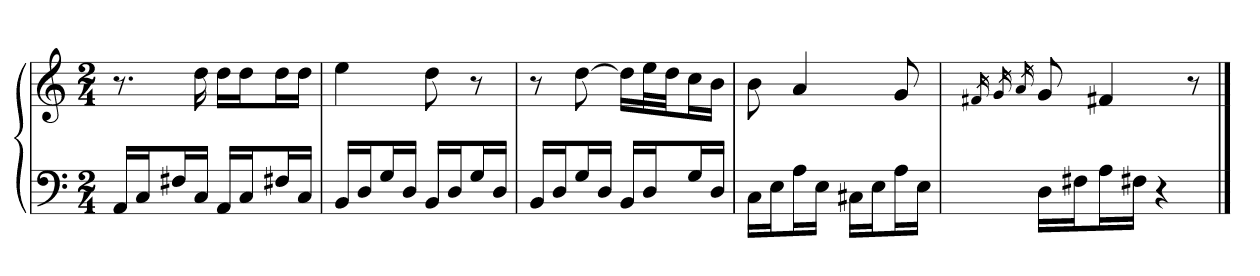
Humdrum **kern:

**kern	**kern
*part1	*part1
*staff2	*staff1
*clefF4	*clefG2
*k[]	*k[]
*C:	*C:
*M2/4	*M2/4
=1	=1
16AA/LL	8.r
16C/J	.
16F#X/L	.
16C/JJ	16dd
16AA/LL	16dd\LL
16C/J	16dd\J
16F#X/L	16dd\L
16C/JJ	16dd\JJ
=2	=2
16BB/LL	4ee
16D/J	.
16G/L	.
16D/JJ	.
16BB/LL	8dd
16D/J	.
16G/L	8r
16D/JJ	.
=3	=3
16BB/LL	8r
16D/J	.
16G/L	[8dd
16D/JJ	.
16BB/LL	16dd\LL]
16D/J	32ee\L
.	32dd\JJ
16G/L	16cc\L
16D/JJ	16b\JJ
=4	=4
16C\LL	8b
16E\J	.
16A\L	4a
16E\JJ	.
16C#X\LL	.
16E\J	.
16A\L	8g
16E\JJ	.
=5	=5
.	16qf#X
.	16qg
.	16qa
16D\LL	8g
16F#X\J	.
16A\L	4f#X
16F#X\JJ	.
4r	.
.	8r
==	==
*-	*-
